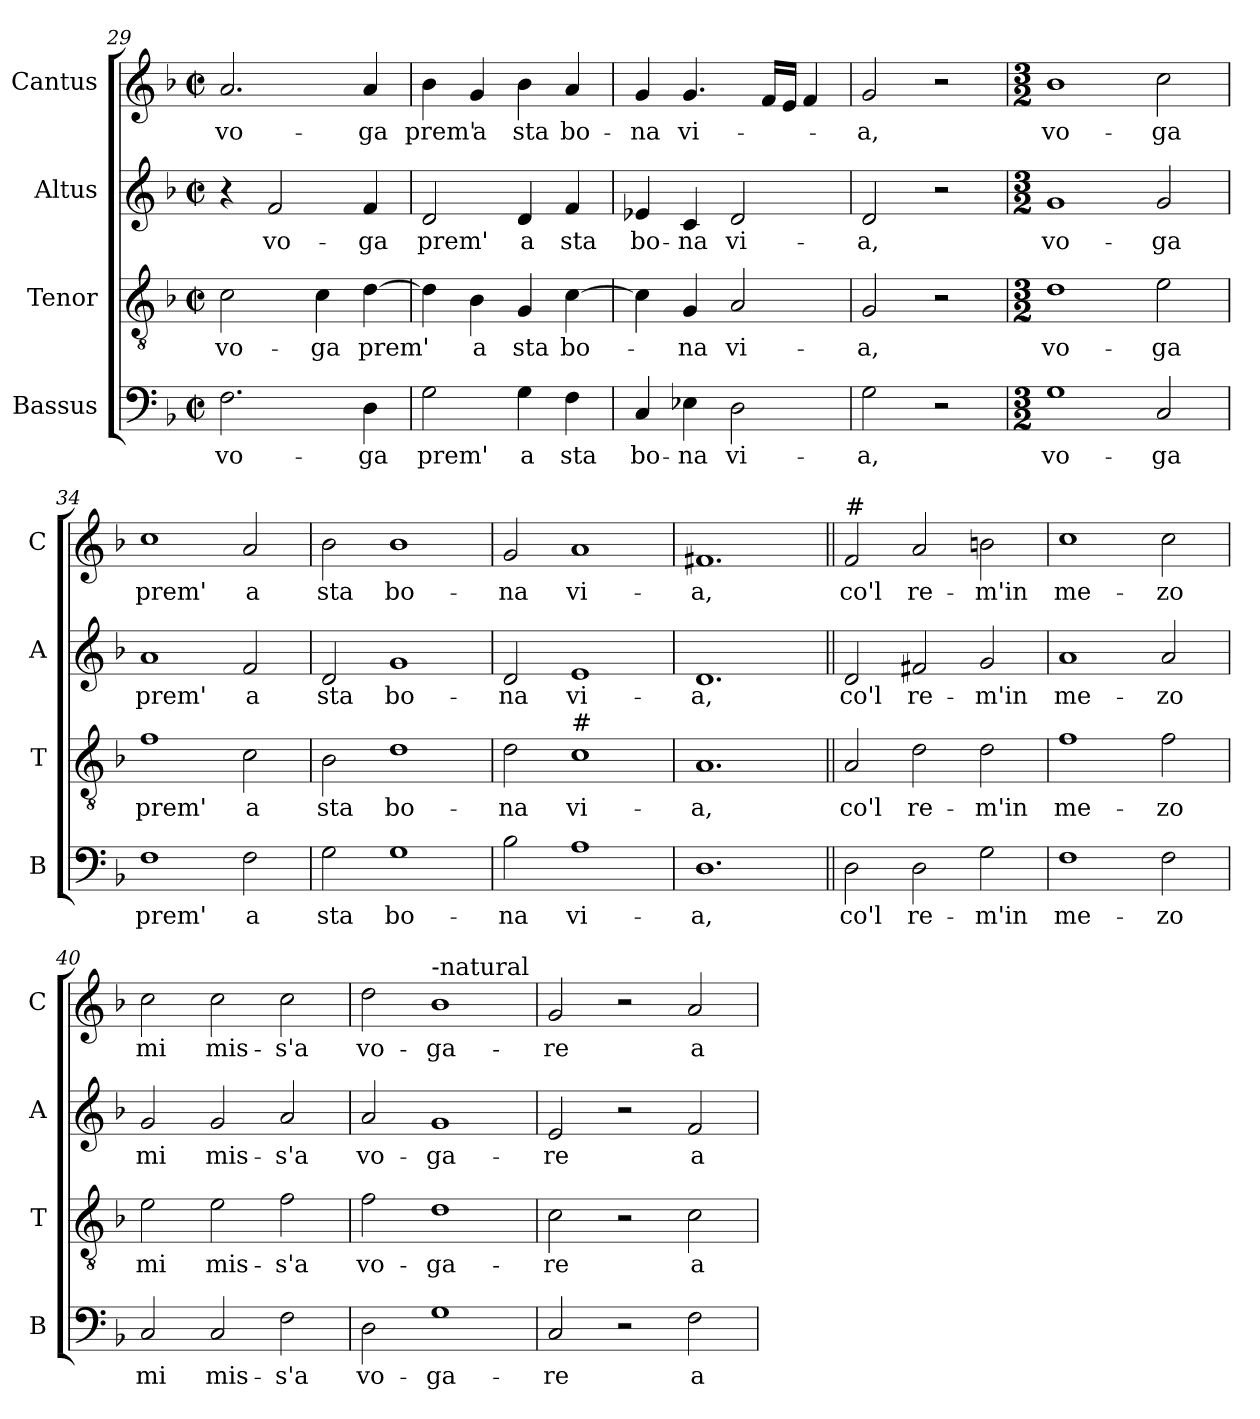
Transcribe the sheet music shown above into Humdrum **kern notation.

**kern	**text	**kern	**text	**kern	**text	**kern	**text
*part4	*part4	*part3	*part3	*part2	*part2	*part1	*part1
*staff4	*staff4	*staff3	*staff3	*staff2	*staff2	*staff1	*staff1
*I"Bassus	*	*I"Tenor	*	*I"Altus	*	*I"Cantus	*
*I'B	*	*I'T	*	*I'A	*	*I'C	*
*clefF4	*	*clefGv2	*	*clefG2	*	*clefG2	*
*k[b-]	*	*k[b-]	*	*k[b-]	*	*k[b-]	*
*F:	*	*F:	*	*F:	*	*F:	*
*M2/2	*	*M2/2	*	*M2/2	*	*M2/2	*
*met(c|)	*	*met(c|)	*	*met(c|)	*	*met(c|)	*
=29	=29	=29	=29	=29	=29	=29	=29
!	!LO:LY:b	!	!LO:LY:b	!	!	!	!LO:LY:b
2.F\	vo-	2c\	vo-	4r	.	2.a/	vo-
!	!	!	!	!	!LO:LY:b	!	!
.	.	.	.	2f/	vo-	.	.
!	!	!	!LO:LY:b	!	!	!	!
.	.	4c\	-ga	.	.	.	.
!	!LO:LY:b	!	!LO:LY:b	!	!LO:LY:b	!	!LO:LY:b
4D\	-ga	[4d\	prem'	4f/	-ga	4a/	-ga
!!LO:LB:g=z
=30	=30	=30	=30	=30	=30	=30	=30
!	!LO:LY:b	!	!	!	!LO:LY:b	!	!LO:LY:b
2G\	prem'	4d\]	.	2d/	prem'	4b-\	prem'
!	!	!	!LO:LY:b	!	!	!	!LO:LY:b
.	.	4B-\	a	.	.	4g/	a
!	!LO:LY:b	!	!LO:LY:b	!	!LO:LY:b	!	!LO:LY:b
4G\	a	4G/	sta	4d/	a	4b-\	sta
!	!LO:LY:b	!	!LO:LY:b	!	!LO:LY:b	!	!LO:LY:b
4F\	sta	[4c\	bo-	4f/	sta	4a/	bo-
=31	=31	=31	=31	=31	=31	=31	=31
!	!LO:LY:b	!	!	!	!LO:LY:b	!	!LO:LY:b
4C/	bo-	4c\]	.	4e-X/	bo-	4g/	-na
!	!LO:LY:b	!	!LO:LY:b	!	!LO:LY:b	!	!LO:LY:b
4E-X\	-na	4G/	-na	4c/	-na	4.g/	vi-
!	!LO:LY:b	!	!LO:LY:b	!	!LO:LY:b	!	!
2D\	vi-	2A/	vi-	2d/	vi-	.	.
.	.	.	.	.	.	16f/LL	.
.	.	.	.	.	.	16e/JJ	.
.	.	.	.	.	.	4f/	.
=32	=32	=32	=32	=32	=32	=32	=32
!	!LO:LY:b	!	!LO:LY:b	!	!LO:LY:b	!	!LO:LY:b
2G\	-a,	2G/	-a,	2d/	-a,	2g/	-a,
2r	.	2r	.	2r	.	2r	.
=33	=33	=33	=33	=33	=33	=33	=33
*M3/2	*	*M3/2	*	*M3/2	*	*M3/2	*
!	!LO:LY:b	!	!LO:LY:b	!	!LO:LY:b	!	!LO:LY:b
1G	vo-	1d	vo-	1g	vo-	1b-	vo-
!	!LO:LY:b	!	!LO:LY:b	!	!LO:LY:b	!	!LO:LY:b
2C/	-ga	2e\	-ga	2g/	-ga	2cc\	-ga
=34	=34	=34	=34	=34	=34	=34	=34
!	!LO:LY:b	!	!LO:LY:b	!	!LO:LY:b	!	!LO:LY:b
1F	prem'	1f	prem'	1a	prem'	1cc	prem'
!	!LO:LY:b	!	!LO:LY:b	!	!LO:LY:b	!	!LO:LY:b
2F\	a	2c\	a	2f/	a	2a/	a
=35	=35	=35	=35	=35	=35	=35	=35
!	!LO:LY:b	!	!LO:LY:b	!	!LO:LY:b	!	!LO:LY:b
2G\	sta	2B-\	sta	2d/	sta	2b-\	sta
!	!LO:LY:b	!	!LO:LY:b	!	!LO:LY:b	!	!LO:LY:b
1G	bo-	1d	bo-	1g	bo-	1b-	bo-
!!LO:LB:g=z
=36	=36	=36	=36	=36	=36	=36	=36
!	!LO:LY:b	!	!LO:LY:b	!	!LO:LY:b	!	!LO:LY:b
2B-\	-na	2d\	-na	2d/	-na	2g/	-na
!	!	!LO:TX:a:t=#	!	!	!	!	!
!	!LO:LY:b	!	!LO:LY:b	!	!LO:LY:b	!	!LO:LY:b
1A	vi-	1c	vi-	1e	vi-	1a	vi-
=37	=37	=37	=37	=37	=37	=37	=37
!	!LO:LY:b	!	!LO:LY:b	!	!LO:LY:b	!	!LO:LY:b
1.D	-a,	1.A	-a,	1.d	-a,	1.f#X	-a,
=38||	=38||	=38||	=38||	=38||	=38||	=38||	=38||
!	!	!	!	!	!	!LO:TX:a:t=#	!
!	!LO:LY:b	!	!LO:LY:b	!	!LO:LY:b	!	!LO:LY:b
2D\	co'l	2A/	co'l	2d/	co'l	2f/	co'l
!	!LO:LY:b	!	!LO:LY:b	!	!LO:LY:b	!	!LO:LY:b
2D\	re-	2d\	re-	2f#X/	re-	2a/	re-
!	!LO:LY:b	!	!LO:LY:b	!	!LO:LY:b	!	!LO:LY:b
2G\	-m'in	2d\	-m'in	2g/	-m'in	2bn\	-m'in
=39	=39	=39	=39	=39	=39	=39	=39
!	!LO:LY:b	!	!LO:LY:b	!	!LO:LY:b	!	!LO:LY:b
1F	me-	1f	me-	1a	me-	1cc	me-
!	!LO:LY:b	!	!LO:LY:b	!	!LO:LY:b	!	!LO:LY:b
2F\	-zo	2f\	-zo	2a/	-zo	2cc\	-zo
=40	=40	=40	=40	=40	=40	=40	=40
!	!LO:LY:b	!	!LO:LY:b	!	!LO:LY:b	!	!LO:LY:b
2C/	mi	2e\	mi	2g/	mi	2cc\	mi
!	!LO:LY:b	!	!LO:LY:b	!	!LO:LY:b	!	!LO:LY:b
2C/	mis-	2e\	mis-	2g/	mis-	2cc\	mis-
!	!LO:LY:b	!	!LO:LY:b	!	!LO:LY:b	!	!LO:LY:b
2F\	-s'a	2f\	-s'a	2a/	-s'a	2cc\	-s'a
=41	=41	=41	=41	=41	=41	=41	=41
!	!LO:LY:b	!	!LO:LY:b	!	!LO:LY:b	!	!LO:LY:b
2D\	vo-	2f\	vo-	2a/	vo-	2dd\	vo-
!	!	!	!	!	!	!LO:TX:a:t=-natural	!
!	!LO:LY:b	!	!LO:LY:b	!	!LO:LY:b	!	!LO:LY:b
1G	-ga-	1d	-ga-	1g	-ga-	1b-	-ga-
!!LO:PB:g=z
=42	=42	=42	=42	=42	=42	=42	=42
!	!LO:LY:b	!	!LO:LY:b	!	!LO:LY:b	!	!LO:LY:b
2C/	-re	2c\	-re	2e/	-re	2g/	-re
2r	.	2r	.	2r	.	2r	.
!	!LO:LY:b	!	!LO:LY:b	!	!LO:LY:b	!	!LO:LY:b
2F\	a	2c\	a	2f/	a	2a/	a
=	=	=	=	=	=	=	=
*-	*-	*-	*-	*-	*-	*-	*-
